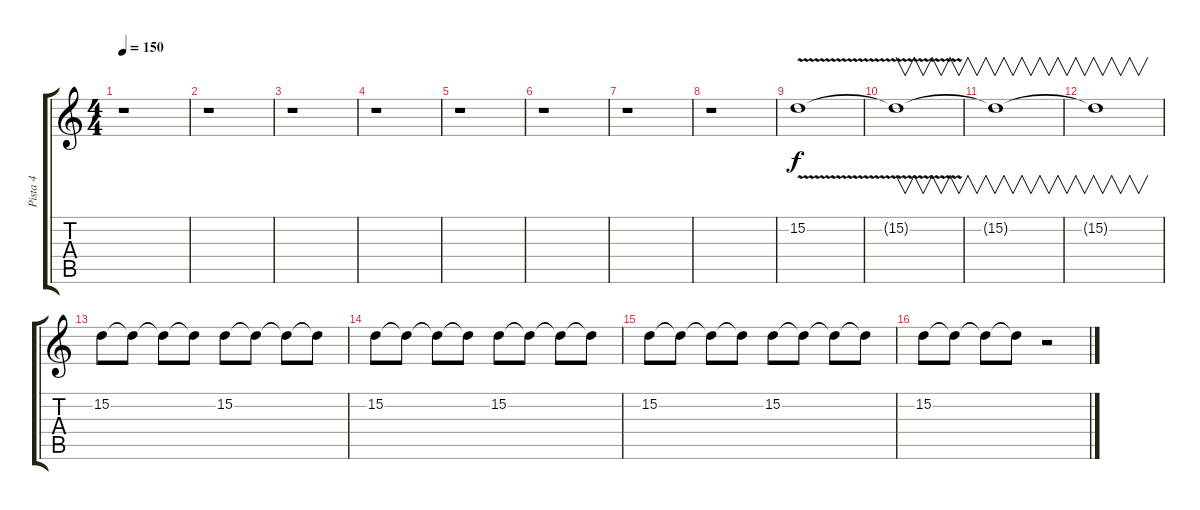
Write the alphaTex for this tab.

\track ("Pista 4" "Pista 4") {instrument lead2sawtooth}
\staff {score tabs}
\tuning (E4 B3 G3 D3 A2 E2) {hide}
\ts (4 4)
\tempo 150
\clef g2
\ks c
r.1{dy f instrument lead2sawtooth} |
r.1 |
r.1 |
r.1 |
r.1 |
r.1 |
r.1 |
r.1 |
15.2{v}.1 |
15.2{t}.1{v} |
15.2{t}.1{v} |
15.2{t}.1{v} |
15.2.8{volume 16} 15.2{t}.8{volume 14} 15.2{t}.8{volume 10} 15.2{t}.8{volume 8} 15.2.8{volume 16} 15.2{t}.8{volume 13} 15.2{t}.8{volume 11} 15.2{t}.8{volume 8} |
15.2.8{volume 16} 15.2{t}.8{volume 14} 15.2{t}.8{volume 10} 15.2{t}.8{volume 8} 15.2.8{volume 16} 15.2{t}.8{volume 13} 15.2{t}.8{volume 11} 15.2{t}.8{volume 8} |
15.2.8{volume 16} 15.2{t}.8{volume 14} 15.2{t}.8{volume 10} 15.2{t}.8{volume 8} 15.2.8{volume 16} 15.2{t}.8{volume 13} 15.2{t}.8{volume 11} 15.2{t}.8{volume 8} |
15.2.8{volume 16} 15.2{t}.8{volume 14} 15.2{t}.8{volume 10} 15.2{t}.8{volume 8} r.2
